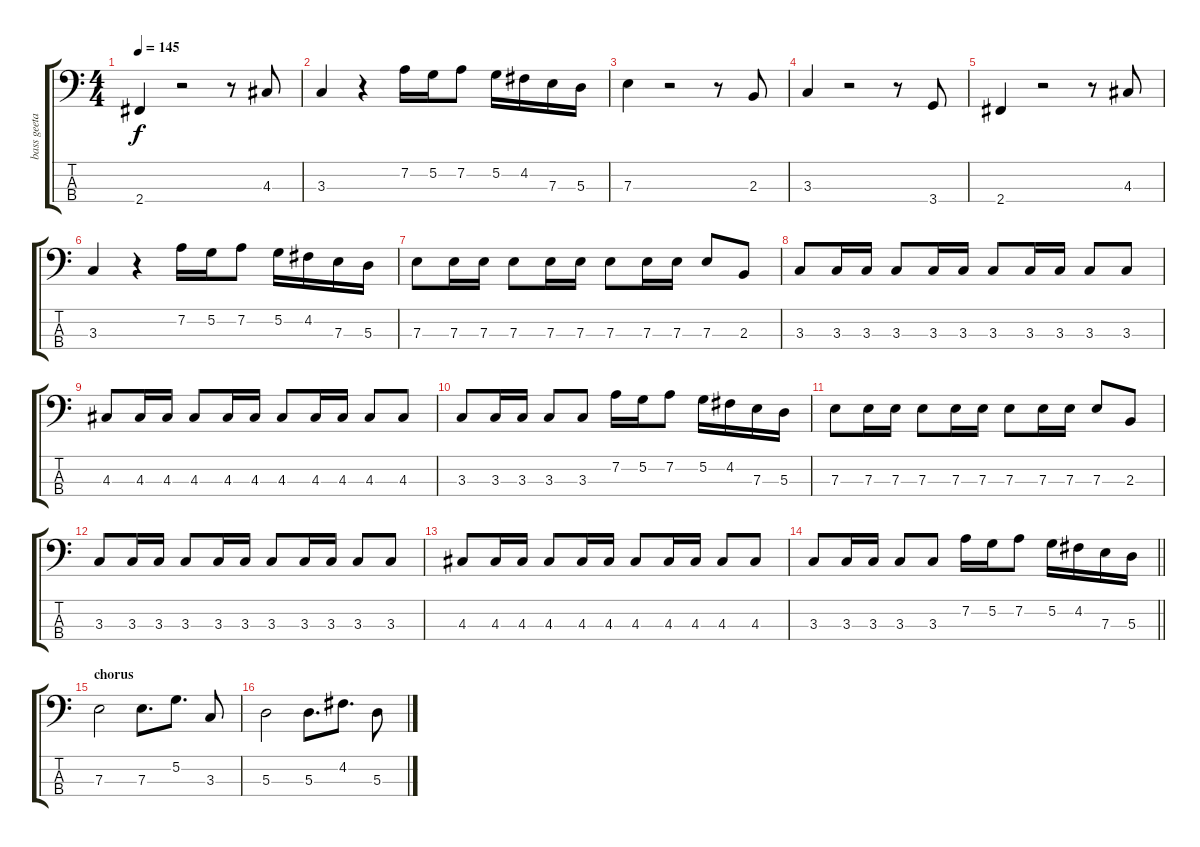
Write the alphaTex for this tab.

\track ("bass geetar" "bass geeta") {instrument electricbasspick}
\staff {score tabs}
\tuning (G2 D2 A1 E1) {hide}
\ts (4 4)
\tempo 145
\clef f4
\ks c
2.4.4{dy f} r.2 r.8 4.3.8 |
3.3.4 r.4 7.2.16 5.2.16 7.2.8 5.2.16 4.2.16 7.3.16 5.3.16 |
7.3.4 r.2 r.8 2.3.8 |
3.3.4 r.2 r.8 3.4.8 |
2.4.4 r.2 r.8 4.3.8 |
3.3.4 r.4 7.2.16 5.2.16 7.2.8 5.2.16 4.2.16 7.3.16 5.3.16 |
7.3.8 7.3.16 7.3.16 7.3.8 7.3.16 7.3.16 7.3.8 7.3.16 7.3.16 7.3.8 2.3.8 |
3.3.8 3.3.16 3.3.16 3.3.8 3.3.16 3.3.16 3.3.8 3.3.16 3.3.16 3.3.8 3.3.8 |
4.3.8 4.3.16 4.3.16 4.3.8 4.3.16 4.3.16 4.3.8 4.3.16 4.3.16 4.3.8 4.3.8 |
3.3.8 3.3.16 3.3.16 3.3.8 3.3.8 7.2.16 5.2.16 7.2.8 5.2.16 4.2.16 7.3.16 5.3.16 |
7.3.8 7.3.16 7.3.16 7.3.8 7.3.16 7.3.16 7.3.8 7.3.16 7.3.16 7.3.8 2.3.8 |
3.3.8 3.3.16 3.3.16 3.3.8 3.3.16 3.3.16 3.3.8 3.3.16 3.3.16 3.3.8 3.3.8 |
4.3.8 4.3.16 4.3.16 4.3.8 4.3.16 4.3.16 4.3.8 4.3.16 4.3.16 4.3.8 4.3.8 |
\barLineRight lightlight
3.3.8 3.3.16 3.3.16 3.3.8 3.3.8 7.2.16 5.2.16 7.2.8 5.2.16 4.2.16 7.3.16 5.3.16 |
\section ("" "chorus")
7.3.2 7.3.8{d} 5.2.8{d} 3.3.8 |
5.3.2 5.3.8{d} 4.2.8{d} 5.3.8
